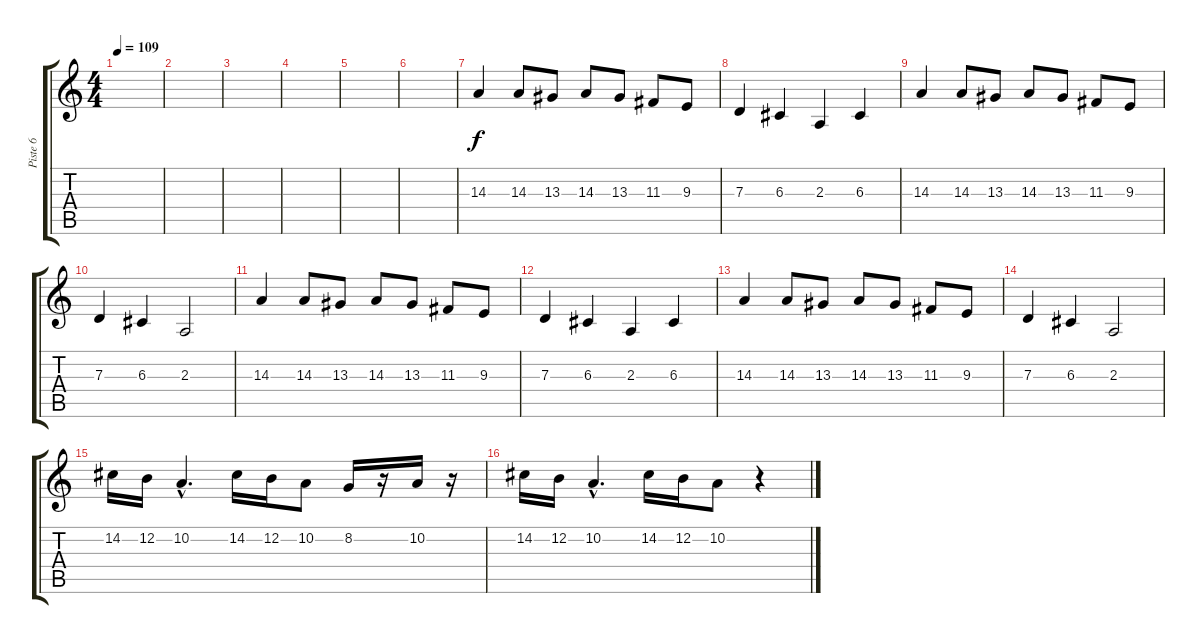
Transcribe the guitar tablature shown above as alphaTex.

\track ("Piste 6" "Piste 6") {instrument tenorsax}
\staff {score tabs}
\tuning (E4 B3 G3 D3 A2 E2) {hide}
\ts (4 4)
\tempo 109
\clef g2
\ks c
|
|
|
|
|
|
14.3.4 14.3.8 13.3.8 14.3.8 13.3.8 11.3.8 9.3.8 |
7.3.4 6.3.4 2.3.4 6.3.4 |
14.3.4 14.3.8 13.3.8 14.3.8 13.3.8 11.3.8 9.3.8 |
7.3.4 6.3.4 2.3.2 |
14.3.4 14.3.8 13.3.8 14.3.8 13.3.8 11.3.8 9.3.8 |
7.3.4 6.3.4 2.3.4 6.3.4 |
14.3.4 14.3.8 13.3.8 14.3.8 13.3.8 11.3.8 9.3.8 |
7.3.4 6.3.4 2.3.2 |
14.2.16 12.2.16 10.2{hac}.4{d} 14.2.16 12.2.16 10.2.8 8.2.16 r.16 10.2.16 r.16 |
14.2.16 12.2.16 10.2{hac}.4{d} 14.2.16 12.2.16 10.2.8 r.4
